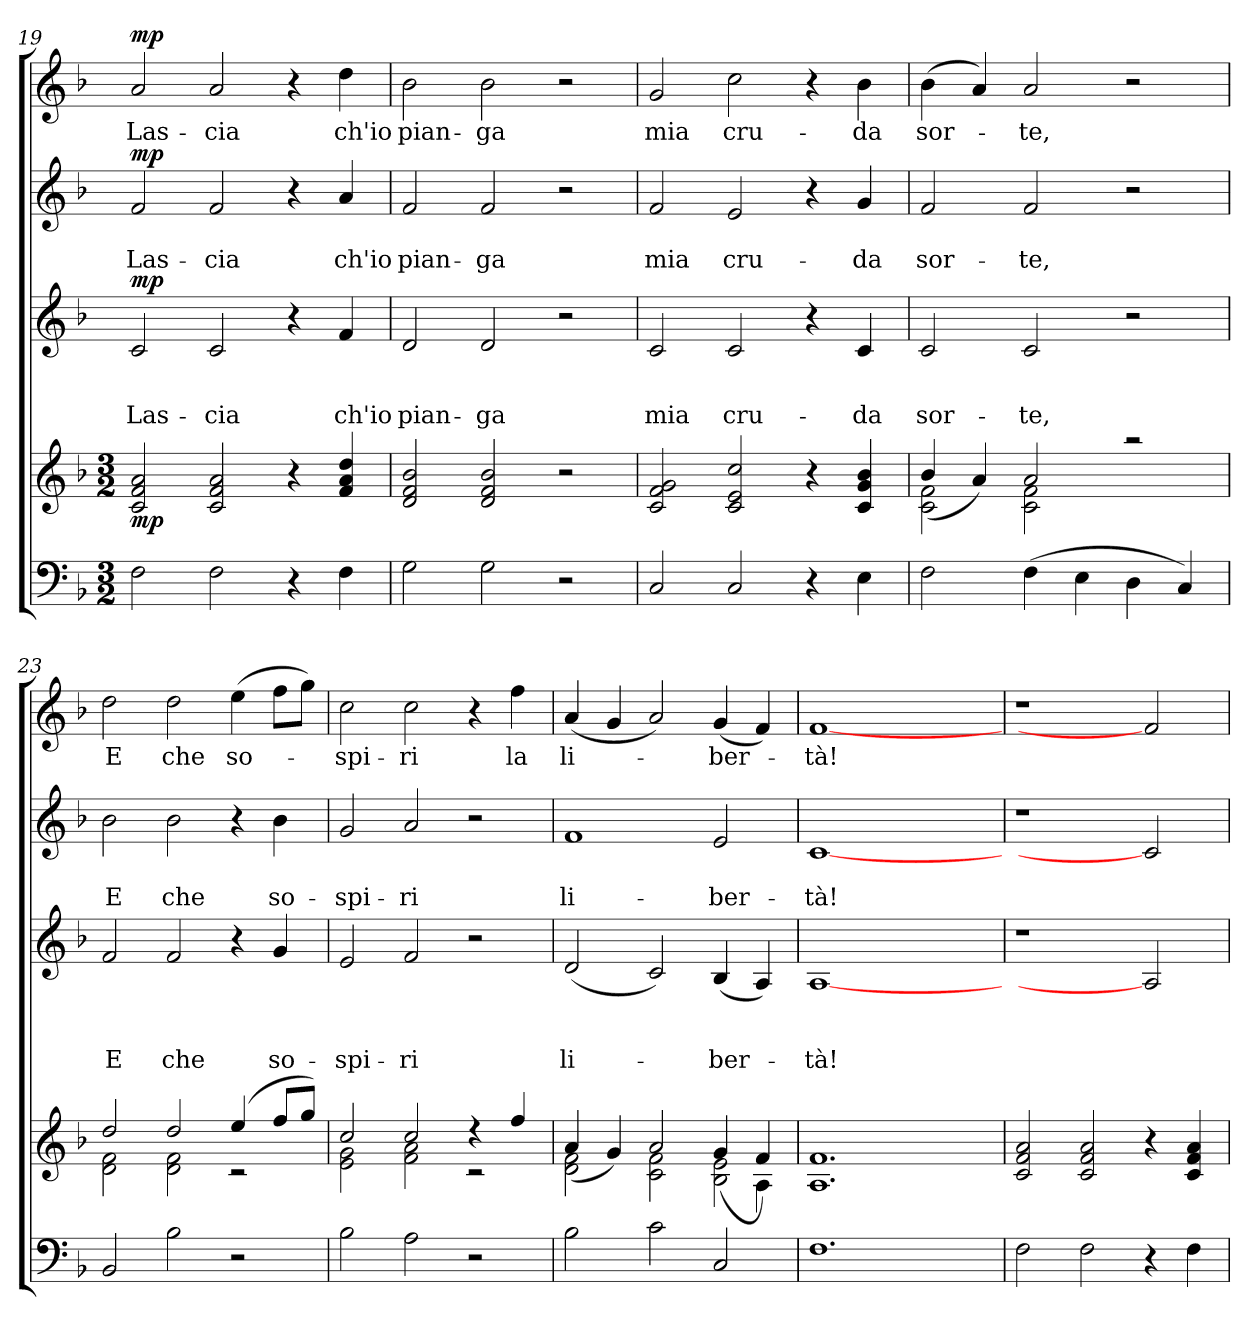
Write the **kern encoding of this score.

**kern	**kern	**dynam	**kern	**text	**text	**text	**dynam	**kern	**text	**text	**dynam	**kern	**text	**dynam
*part5	*part4	*part4	*part3	*part3	*part3	*part3	*part3	*part2	*part2	*part2	*part2	*part1	*part1	*part1
*staff5	*staff4	*staff4	*staff3	*staff3	*staff3	*staff3	*staff3	*staff2	*staff2	*staff2	*staff2	*staff1	*staff1	*staff1
*clefF4	*clefG2	*	*clefG2	*	*	*	*	*clefG2	*	*	*	*clefG2	*	*
*k[b-]	*k[b-]	*	*k[b-]	*	*	*	*	*k[b-]	*	*	*	*k[b-]	*	*
*F:	*F:	*	*F:	*	*	*	*	*F:	*	*	*	*F:	*	*
*M3/2	*M3/2	*	*	*	*	*	*	*	*	*	*	*	*	*
=19	=19	=19	=19	=19	=19	=19	=19	=19	=19	=19	=19	=19	=19	=19
!	!	!LO:DY:b	!	!	!	!LO:LY:b	!LO:DY:a	!	!	!LO:LY:b	!LO:DY:a	!	!LO:LY:b	!LO:DY:a
2F\	2c/ 2f/ 2a/	mp	2c/	.	.	Las-	mp	2f/	.	Las-	mp	2a/	Las-	mp
!	!	!	!	!	!	!LO:LY:b	!	!	!	!LO:LY:b	!	!	!LO:LY:b	!
2F\	2c/ 2f/ 2a/	.	2c/	.	.	-cia	.	2f/	.	-cia	.	2a/	-cia	.
4r	4r	.	4r	.	.	.	.	4r	.	.	.	4r	.	.
!	!	!	!	!	!	!LO:LY:b	!	!	!	!LO:LY:b	!	!	!LO:LY:b	!
4F\	4f/ 4a/ 4dd/	.	4f/	.	.	ch'io	.	4a/	.	ch'io	.	4dd\	ch'io	.
=20	=20	=20	=20	=20	=20	=20	=20	=20	=20	=20	=20	=20	=20	=20
!	!	!	!	!	!	!LO:LY:b	!	!	!	!LO:LY:b	!	!	!LO:LY:b	!
2G\	2d/ 2f/ 2b-/	.	2d/	.	.	pian-	.	2f/	.	pian-	.	2b-\	pian-	.
!	!	!	!	!	!	!LO:LY:b	!	!	!	!LO:LY:b	!	!	!LO:LY:b	!
2G\	2d/ 2f/ 2b-/	.	2d/	.	.	-ga	.	2f/	.	-ga	.	2b-\	-ga	.
2r	2r	.	2r	.	.	.	.	2r	.	.	.	2r	.	.
=21	=21	=21	=21	=21	=21	=21	=21	=21	=21	=21	=21	=21	=21	=21
!	!	!	!	!	!	!LO:LY:b	!	!	!	!LO:LY:b	!	!	!LO:LY:b	!
2C/	2c/ 2f/ 2g/	.	2c/	.	.	mia	.	2f/	.	mia	.	2g/	mia	.
!	!	!	!	!	!	!LO:LY:b	!	!	!	!LO:LY:b	!	!	!LO:LY:b	!
2C/	2c/ 2e/ 2cc/	.	2c/	.	.	cru-	.	2e/	.	cru-	.	2cc\	cru-	.
4r	4r	.	4r	.	.	.	.	4r	.	.	.	4r	.	.
!	!	!	!	!	!	!LO:LY:b	!	!	!	!LO:LY:b	!	!	!LO:LY:b	!
4E\	4c/ 4g/ 4b-/	.	4c/	.	.	-da	.	4g/	.	-da	.	4b-\	-da	.
!!LO:LB:g=z
=22	=22	=22	=22	=22	=22	=22	=22	=22	=22	=22	=22	=22	=22	=22
*	*^	*	*	*	*	*	*	*	*	*	*	*	*	*
!	!	!	!	!	!	!	!LO:LY:b	!	!	!	!LO:LY:b	!	!	!LO:LY:b	!
2F\	2c\ 2f\	(4b-/	.	2c/	.	.	sor-	.	2f/	.	sor-	.	(>4b-\	sor-	.
.	.	4a/)	.	.	.	.	.	.	.	.	.	.	4a/)	.	.
!	!	!	!	!	!	!	!LO:LY:b	!	!	!	!LO:LY:b	!	!	!LO:LY:b	!
(>4F\	2a/	2c\ 2f\	.	2c/	.	.	-te,	.	2f/	.	-te,	.	2a/	-te,	.
4E\	.	.	.	.	.	.	.	.	.	.	.	.	.	.	.
4D\	2raa	2ryy	.	2r	.	.	.	.	2r	.	.	.	2r	.	.
4C/)	.	.	.	.	.	.	.	.	.	.	.	.	.	.	.
=23	=23	=23	=23	=23	=23	=23	=23	=23	=23	=23	=23	=23	=23	=23	=23
!	!	!	!	!	!	!	!LO:LY:b	!	!	!	!LO:LY:b	!	!	!LO:LY:b	!
2BB-/	2dd/	2d\ 2f\	.	2f/	.	.	E	.	2b-\	.	E	.	2dd\	E	.
!	!	!	!	!	!	!	!LO:LY:b	!	!	!	!LO:LY:b	!	!	!LO:LY:b	!
2B-\	2dd/	2d\ 2f\	.	2f/	.	.	che	.	2b-\	.	che	.	2dd\	che	.
!	!	!	!	!	!	!	!	!	!	!	!	!	!	!LO:LY:b	!
2r	(4ee/	2rc	.	4r	.	.	.	.	4r	.	.	.	(>4ee\	so-	.
!	!	!	!	!	!	!	!LO:LY:b	!	!	!	!LO:LY:b	!	!	!	!
.	8ff/L	.	.	4g/	.	.	so-	.	4b-\	.	so-	.	8ff\L	.	.
.	8gg/J)	.	.	.	.	.	.	.	.	.	.	.	8gg\J)	.	.
=24	=24	=24	=24	=24	=24	=24	=24	=24	=24	=24	=24	=24	=24	=24	=24
!	!	!	!	!	!	!	!LO:LY:b	!	!	!	!LO:LY:b	!	!	!LO:LY:b	!
2B-\	2cc/	2e\ 2g\	.	2e/	.	.	-spi-	.	2g/	.	-spi-	.	2cc\	-spi-	.
!	!	!	!	!	!	!	!LO:LY:b	!	!	!	!LO:LY:b	!	!	!LO:LY:b	!
2A\	2cc/	2f\ 2a\	.	2f/	.	.	-ri	.	2a/	.	-ri	.	2cc\	-ri	.
2r	4rdd	2rc	.	2r	.	.	.	.	2r	.	.	.	4r	.	.
!	!	!	!	!	!	!	!	!	!	!	!	!	!	!LO:LY:b	!
.	4ff/	.	.	.	.	.	.	.	.	.	.	.	4ff\	la	.
=25	=25	=25	=25	=25	=25	=25	=25	=25	=25	=25	=25	=25	=25	=25	=25
*	*	*^	*	*	*	*	*	*	*	*	*	*	*	*	*
!	!	!	!	!	!	!	!	!LO:LY:b	!	!	!	!LO:LY:b:rj	!	!	!LO:LY:b	!
2B-\	2d\ 2f\	(4a/	1ryy	.	(<2d/	.	.	li-	.	1f	.	li-	.	(<4a/	li-	.
.	.	4g/)	.	.	.	.	.	.	.	.	.	.	.	4g/	.	.
2c\	2a/	2c\ 2f\	.	.	2c/)	.	.	.	.	.	.	.	.	2a/)	.	.
!	!	!	!	!	!	!	!	!LO:LY:b	!	!	!	!LO:LY:b	!	!	!LO:LY:b	!
2C/	2B-\ 2e\	(4g/	4ryy	.	(<4B-/	.	.	-ber-	.	2e/	.	-ber-	.	(<4g/	-ber-	.
.	.	4f/)	4A\	.	4A/)	.	.	.	.	.	.	.	.	4f/)	.	.
=26	=26	=26	=26	=26	=26	=26	=26	=26	=26	=26	=26	=26	=26	=26	=26	=26
!	!	!	!	!	!	!	!	!LO:LY:b	!	!	!	!LO:LY:b	!	!	!LO:LY:b	!
*	*v	*v	*v	*	*	*	*	*	*	*	*	*	*	*	*	*
1.F	1.A 1.f	.	[1A	.	.	-tà!	.	[1c	.	-tà!	.	[1f	-tà!	.
.	.	.	2ryy	.	.	.	.	2ryy	.	.	.	2ryy	.	.
!!LO:LB:g=z
=27	=27	=27	=27	=27	=27	=27	=27	=27	=27	=27	=27	=27	=27	=27
2F\	2c/ 2f/ 2a/	.	1r	.	.	.	.	1r	.	.	.	1r	.	.
2F\	2c/ 2f/ 2a/	.	.	.	.	.	.	.	.	.	.	.	.	.
4r	4r	.	2A]	.	.	.	.	2c]	.	.	.	2f]	.	.
4F\	4c/ 4f/ 4a/	.	.	.	.	.	.	.	.	.	.	.	.	.
=	=	=	=	=	=	=	=	=	=	=	=	=	=	=
*-	*-	*-	*-	*-	*-	*-	*-	*-	*-	*-	*-	*-	*-	*-
